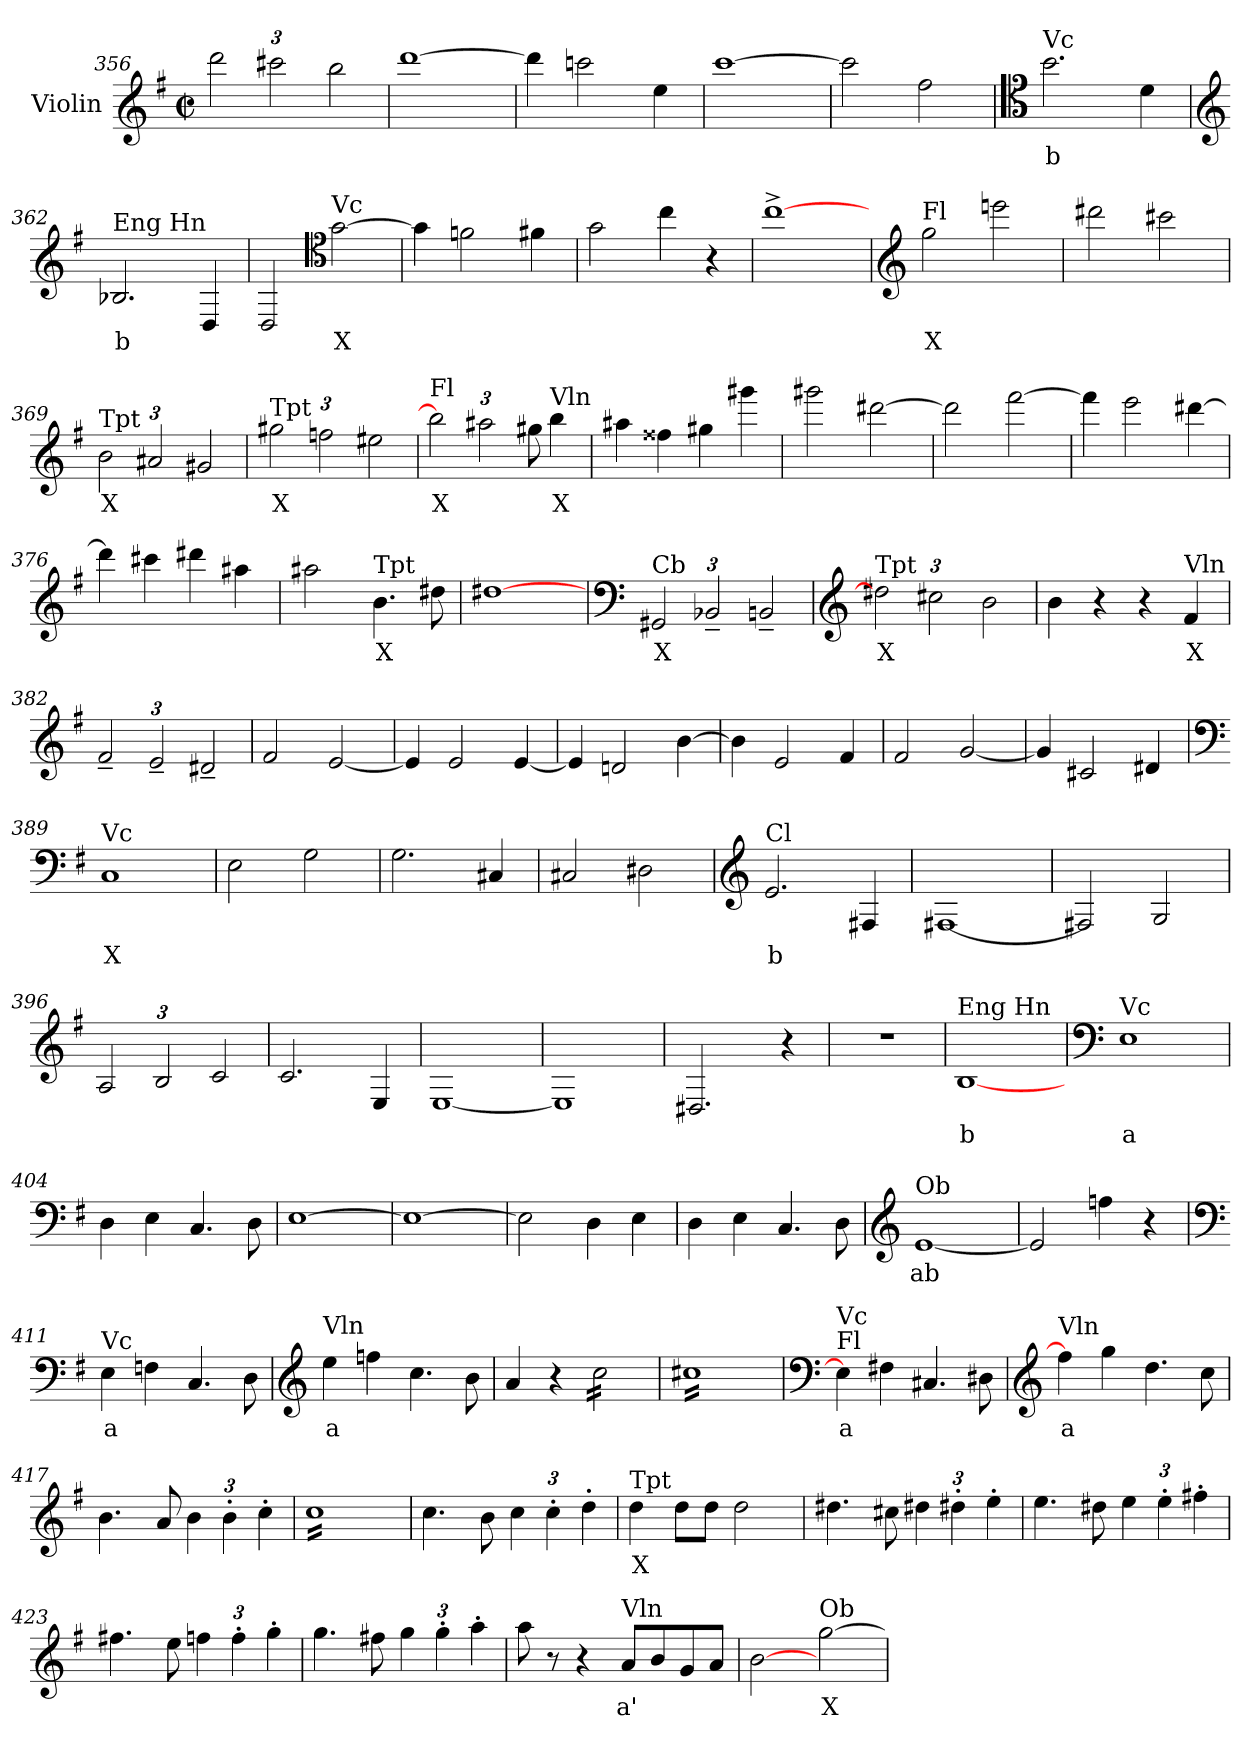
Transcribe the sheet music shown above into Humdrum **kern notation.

**kern	**text
*part1	*part1
*staff1	*staff1
*I"Violin	*
*I'Vln.	*
*clefG2	*
*k[f#]	*
*M2/2	*
*met(c|)	*
*Xbrackettup	*
=356	=356
3ddd	.
3ccc#X	.
3bb	.
=357	=357
[1ddd	.
=358	=358
4ddd]	.
2cccn	.
4ee	.
=359	=359
[1ccc	.
=360	=360
2ccc]	.
2ff#	.
=361	=361
*clefC4	*
!LO:TX:a:t=Vc	!
!	!LO:LY:color=#FF0000
2.b	b
4d	.
=362	=362
*clefG2	*
!LO:TX:a:t=Eng Hn	!
!	!LO:LY:color=#FF0000
2.B-X	b
4D	.
=363	=363
2D	.
*clefC4	*
!LO:TX:a:t=Vc	!
!	!LO:LY:color=#FF0000
[2g	X
=364	=364
4g]	.
2fn	.
4f#X	.
=365	=365
2g	.
4cc	.
4r	.
=366	=366
[1cc^	.
=367	=367
*clefG2	*
!LO:TX:a:t=Fl	!
!	!LO:LY:color=#FF0000
2gg	X
2eeen	.
=368	=368
2ddd#X	.
2ccc#X	.
=369	=369
!LO:TX:a:t=Tpt	!
!	!LO:LY:color=#FF0000
3b	X
3a#X	.
3g#X	.
=370	=370
!LO:TX:a:t=Tpt	!
!	!LO:LY:color=#FF0000
3gg#X	X
3ff	.
3ee#X	.
=371	=371
!LO:TX:a:t=Fl	!
!	!LO:LY:color=#FF0000
3bb]	X
3aa#X	.
12gg#X	.
!LO:TX:a:t=Vln	!
!	!LO:LY:color=#FF0000
4bb	X
=372	=372
4aa#X	.
4ff##X	.
4gg#X	.
4ggg#X	.
=373	=373
2ggg#X	.
[2ddd#X	.
=374	=374
2ddd#]	.
[2fff#	.
=375	=375
4fff#]	.
2eee	.
[4ddd#X	.
=376	=376
4ddd#]	.
4ccc#X	.
4ddd#X	.
4aa#X	.
=377	=377
2aa#X	.
!LO:TX:a:t=Tpt	!
!	!LO:LY:color=#FF0000
4.b	X
8dd#X	.
=378	=378
[1dd#X	.
=379	=379
*clefF4	*
!LO:TX:a:t=Cb	!
!	!LO:LY:color=#FF0000
3GG#X	X
3BB-X~	.
3BB~	.
=380	=380
*clefG2	*
!LO:TX:a:t=Tpt	!
!	!LO:LY:color=#FF0000
3dd#X]	X
3cc#X	.
3b	.
=381	=381
4b	.
4r	.
4r	.
!LO:TX:a:t=Vln	!
!	!LO:LY:color=#FF0000
4f#	X
=382	=382
3f#~	.
3e~	.
3d#X~	.
=383	=383
2f#	.
[2e	.
=384	=384
4e]	.
2e	.
[4e	.
=385	=385
4e]	.
2dn	.
[<4b	.
=386	=386
4b]	.
2e	.
4f#	.
=387	=387
2f#	.
[2g	.
=388	=388
4g]	.
2c#X	.
4d#X	.
=389	=389
*clefF4	*
!LO:TX:a:t=Vc	!
!	!LO:LY:color=#FF0000
1C	X
=390	=390
2E	.
2G	.
=391	=391
2.G	.
4C#X	.
=392	=392
2C#X	.
2D#X	.
=393	=393
*clefG2	*
!LO:TX:a:t=Cl	!
!	!LO:LY:color=#FF0000
2.e	b
4F#X	.
=394	=394
[1F#X	.
=395	=395
2F#X]	.
2G	.
=396	=396
3A	.
3B	.
3c	.
=397	=397
2.c	.
4E	.
=398	=398
[1E	.
=399	=399
1E]	.
=400	=400
2.D#X	.
4r	.
=401	=401
1r	.
=402	=402
!LO:TX:a:t=Eng Hn	!
!	!LO:LY:color=#FF0000
[1B	b
=403	=403
*clefF4	*
!LO:TX:a:t=Vc	!
!	!LO:LY:color=#FF0000
1E	a
=404	=404
4D	.
4E	.
4.C	.
8D	.
=405	=405
[1E	.
=406	=406
1E_	.
=407	=407
2E]	.
4D	.
4E	.
=408	=408
4D	.
4E	.
4.C	.
8D	.
=409	=409
*clefG2	*
!LO:TX:a:t=Ob	!
!	!LO:LY:color=#FF0000
[1e	ab
=410	=410
2e]	.
4ffn	.
4r	.
=411	=411
*clefF4	*
!LO:TX:a:t=Vc	!
!	!LO:LY:color=#FF0000
4E	a
4Fn	.
4.C	.
8D	.
=412	=412
*clefG2	*
!LO:TX:a:t=Vln	!
!	!LO:LY:color=#FF0000
4ee	a
4ffn	.
4.cc	.
8b	.
=413	=413
4a	.
4r	.
*tremolo	*
16ccLL	.
16cc	.
16cc	.
16cc	.
16cc	.
16cc	.
16cc	.
16ccJJ	.
=414	=414
16cc#XLL	.
16cc#X	.
16cc#X	.
16cc#X	.
16cc#X	.
16cc#X	.
16cc#X	.
16cc#X	.
16cc#X	.
16cc#X	.
16cc#X	.
16cc#X	.
16cc#X	.
16cc#X	.
16cc#X	.
16cc#XJJ	.
*Xtremolo	*
=415	=415
*clefF4	*
!LO:TX:a:t=Fl	!
!LO:TX:a:t=Vc	!
!	!LO:LY:color=#FF0000
4E]	a
4F#X	.
4.C#X	.
8D#X	.
=416	=416
*clefG2	*
!LO:TX:a:t=Vln	!
!	!LO:LY:color=#FF0000
4ff#]	a
4gg	.
4.dd	.
8cc	.
=417	=417
4.b	.
8a	.
6b	.
6b'	.
6cc'	.
=418	=418
*tremolo	*
16ccLL	.
16cc	.
16cc	.
16cc	.
16cc	.
16cc	.
16cc	.
16cc	.
16cc	.
16cc	.
16cc	.
16cc	.
16cc	.
16cc	.
16cc	.
16ccJJ	.
*Xtremolo	*
=419	=419
4.cc	.
8b	.
6cc	.
6cc'	.
6dd'	.
=420	=420
!LO:TX:a:t=Tpt	!
!	!LO:LY:color=#FF0000
4dd	X
8dd\L	.
8dd\J	.
2dd	.
=421	=421
4.dd#X	.
8cc#X	.
6dd#X	.
6dd#X'	.
6ee'	.
=422	=422
4.ee	.
8dd#X	.
6ee	.
6ee'	.
6ff#X'	.
=423	=423
4.ff#X	.
8ee	.
6ff	.
6ff'	.
6gg'	.
=424	=424
4.gg	.
8ff#X	.
6gg	.
6gg'	.
6aa'	.
=425	=425
8aa	.
8r	.
4r	.
!LO:TX:a:t=Vln	!
!	!LO:LY:color=#FF0000
8a/L	a'
8b/	.
8g/	.
8a/J	.
=426	=426
[2b	.
!LO:TX:a:t=Ob	!
!	!LO:LY:color=#FF0000
[2gg	X
=	=
*-	*-
